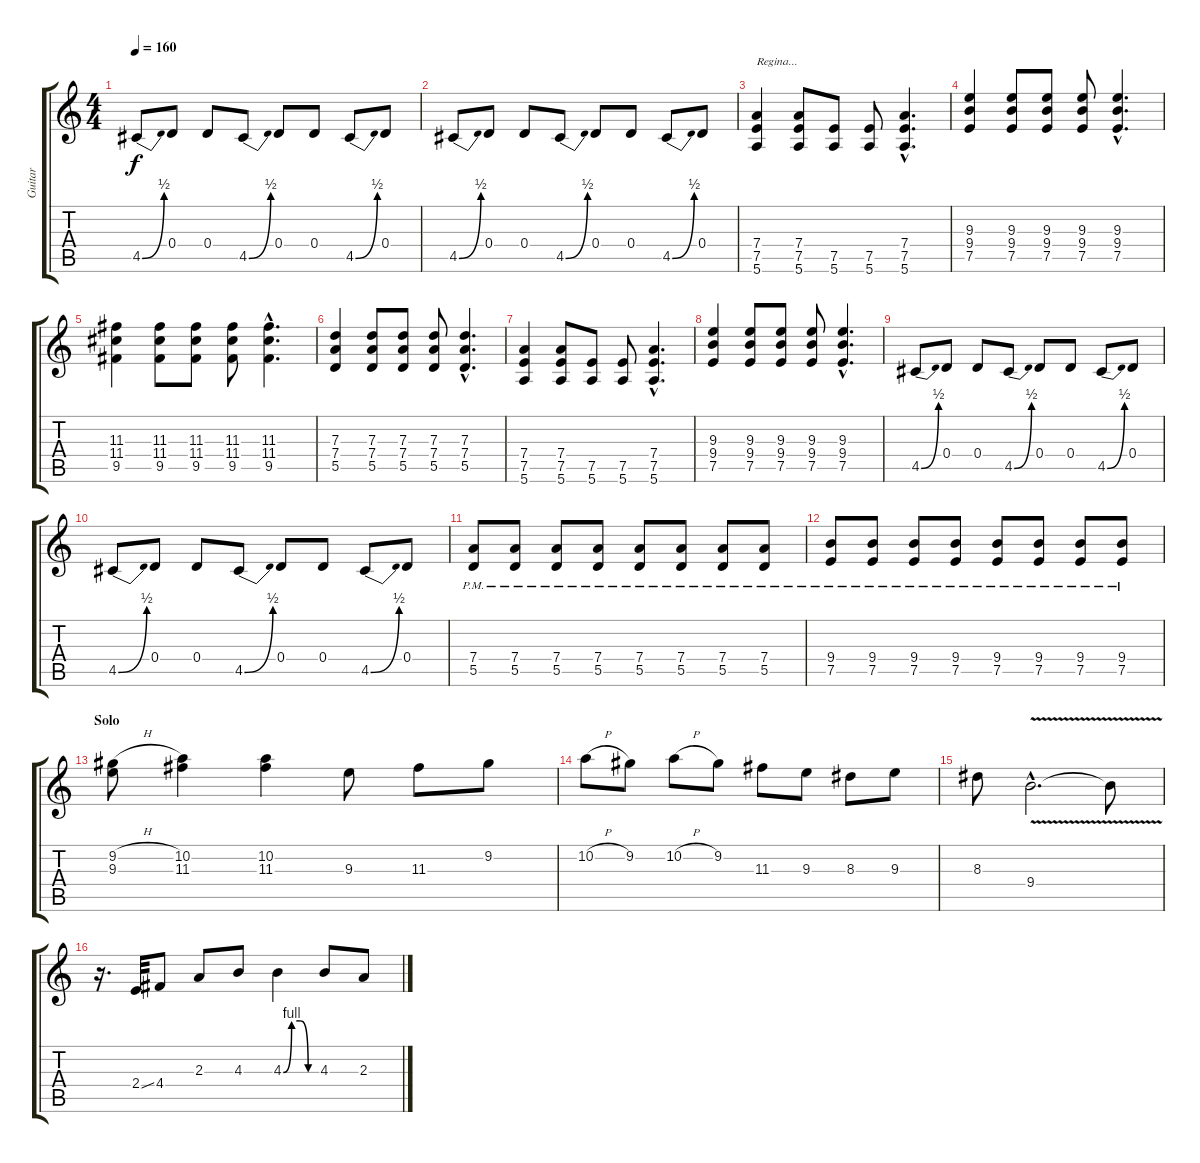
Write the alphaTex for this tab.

\track ("Guitar" "Guitar") {instrument overdrivenguitar}
\staff {score tabs}
\tuning (E4 B3 G3 D3 A2 E2) {hide}
\ts (4 4)
\tempo 160
\clef g2
\ks c
4.5{be (bend 0 0 60 2)}.8{dy f volume 16 instrument distortionguitar} 0.4.8 0.4.8 4.5{be (bend 0 0 60 2)}.8 0.4.8 0.4.8 4.5{be (bend 0 0 60 2)}.8 0.4.8 |
4.5{be (bend 0 0 60 2)}.8 0.4.8 0.4.8 4.5{be (bend 0 0 60 2)}.8 0.4.8 0.4.8 4.5{be (bend 0 0 60 2)}.8 0.4.8 |
(7.4 7.5 5.6).4{txt "Regina..." volume 12} (7.4 7.5 5.6).8 (7.5 5.6).8 (7.5 5.6).8 (7.4{hac} 7.5{hac} 5.6{hac}).4{d} |
(9.3 9.4 7.5).4 (9.3 9.4 7.5).8 (9.3 9.4 7.5).8 (9.3 9.4 7.5).8 (9.3{hac} 9.4{hac} 7.5{hac}).4{d} |
(11.3 11.4 9.5).4 (11.3 11.4 9.5).8 (11.3 11.4 9.5).8 (11.3 11.4 9.5).8 (11.3{hac} 11.4{hac} 9.5{hac}).4{d} |
(7.3 7.4 5.5).4 (7.3 7.4 5.5).8 (7.3 7.4 5.5).8 (7.3 7.4 5.5).8 (7.3{hac} 7.4{hac} 5.5{hac}).4{d} |
(7.4 7.5 5.6).4{volume 12} (7.4 7.5 5.6).8 (7.5 5.6).8 (7.5 5.6).8 (7.4{hac} 7.5{hac} 5.6{hac}).4{d} |
(9.3 9.4 7.5).4 (9.3 9.4 7.5).8 (9.3 9.4 7.5).8 (9.3 9.4 7.5).8 (9.3{hac} 9.4{hac} 7.5{hac}).4{d} |
4.5{be (bend 0 0 60 2)}.8{volume 16 instrument distortionguitar} 0.4.8 0.4.8 4.5{be (bend 0 0 60 2)}.8 0.4.8 0.4.8 4.5{be (bend 0 0 60 2)}.8 0.4.8 |
4.5{be (bend 0 0 60 2)}.8 0.4.8 0.4.8 4.5{be (bend 0 0 60 2)}.8 0.4.8 0.4.8 4.5{be (bend 0 0 60 2)}.8 0.4.8 |
(7.4 5.5{pm}).8{volume 8} (7.4 5.5{pm}).8 (7.4 5.5{pm}).8 (7.4 5.5{pm}).8 (7.4 5.5{pm}).8 (7.4 5.5{pm}).8 (7.4 5.5{pm}).8 (7.4 5.5{pm}).8 |
(9.4 7.5{pm}).8{volume 10} (9.4 7.5{pm}).8 (9.4 7.5{pm}).8 (9.4 7.5{pm}).8 (9.4 7.5{pm}).8 (9.4 7.5{pm}).8 (9.4 7.5{pm}).8 (9.4 7.5{pm}).8 |
\section ("" "Solo")
(9.2{h} 9.3).8{volume 14 instrument distortionguitar} (10.2 11.3).4 (10.2 11.3).4 9.3.8 11.3.8 9.2.8 |
10.2{h}.8 9.2.8 10.2{h}.8 9.2.8 11.3.8 9.3.8 8.3.8 9.3.8 |
8.3.8 9.4{v hac}.2{d} 9.4{t}.8 |
r.16{d} 2.4{ss}.32 4.4.8 2.3.8 4.3.8 4.3{be (custom 0 0 15 4 30 4 45 0 60 0)}.4 4.3.8 2.3.8
